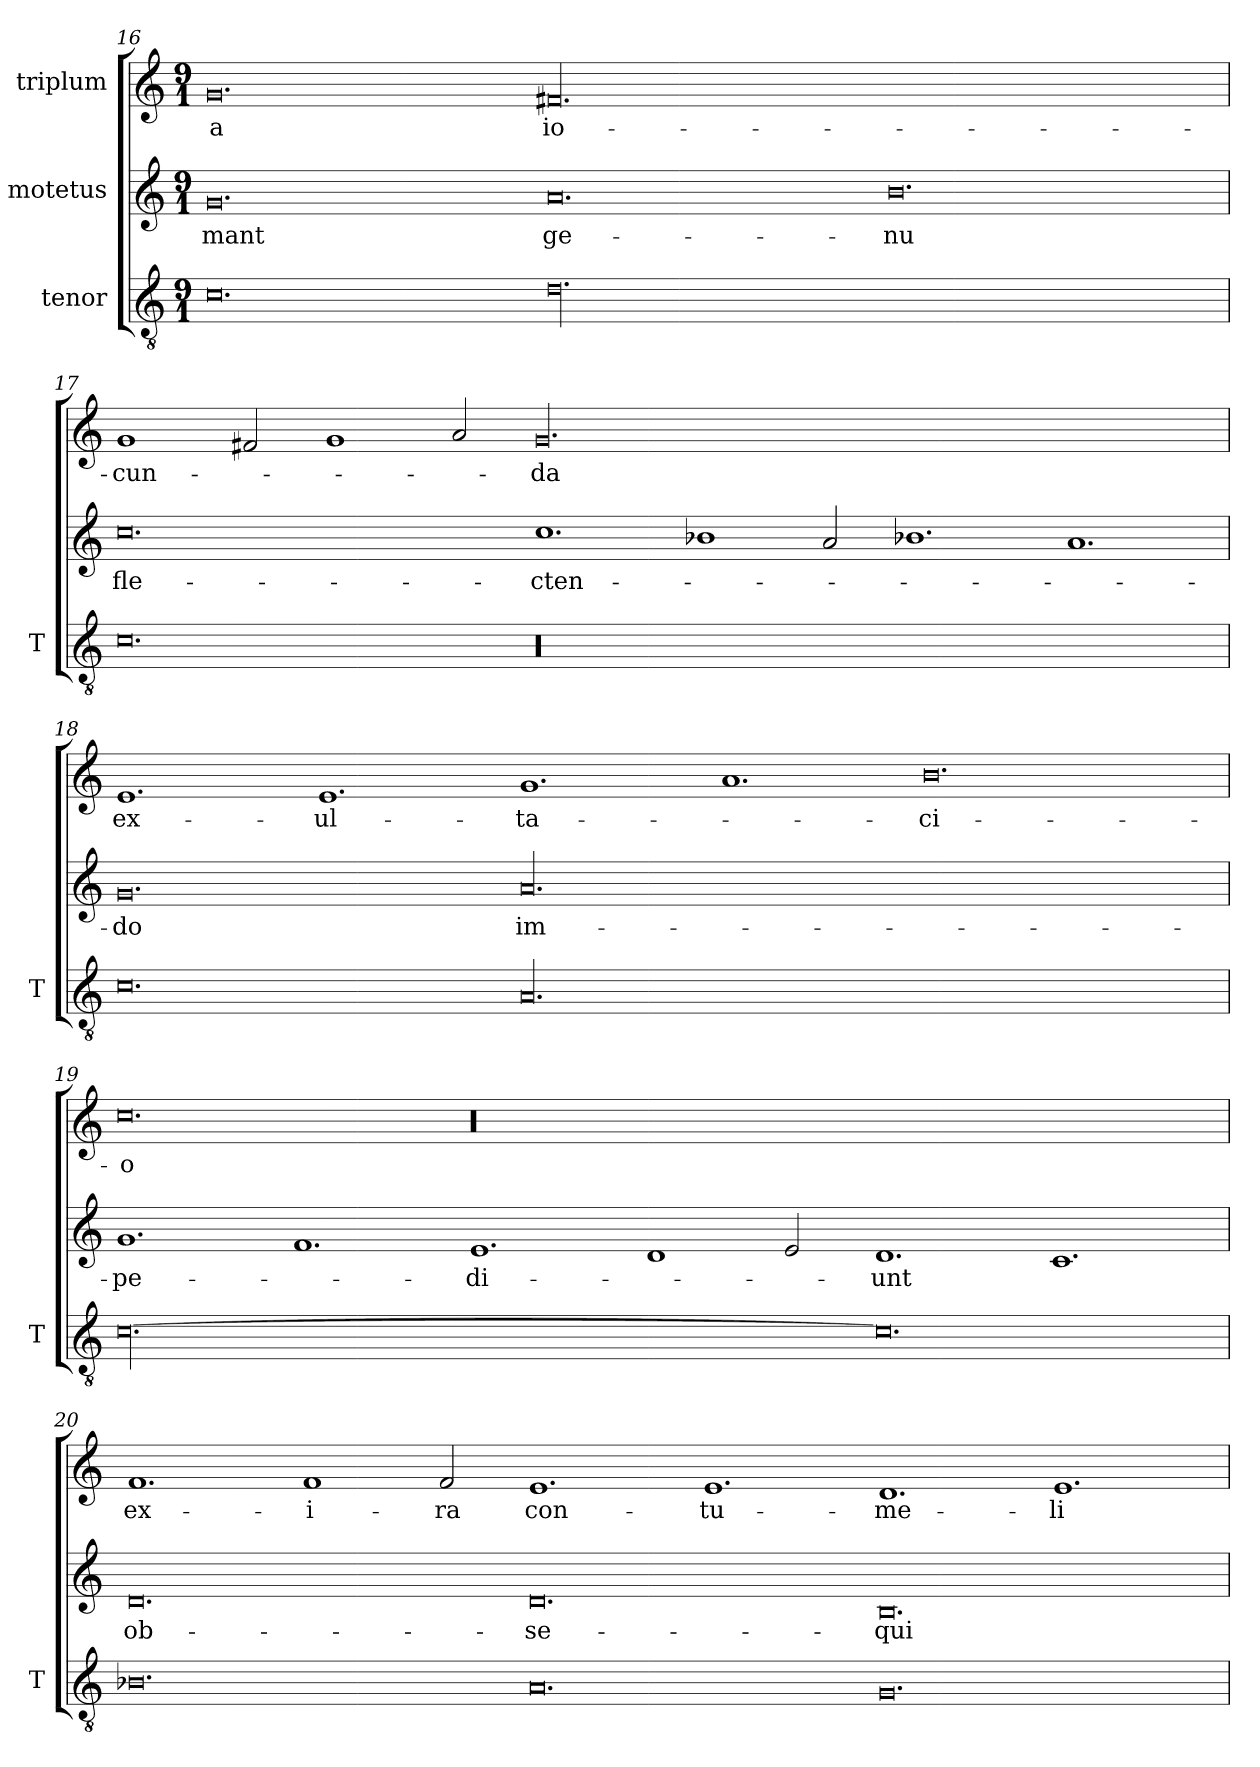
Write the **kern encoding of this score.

**kern	**kern	**text	**kern	**text
*part3	*part2	*part2	*part1	*part1
*staff3	*staff2	*staff2	*staff1	*staff1
*I"tenor	*I"motetus	*	*I"triplum	*
*I'T	*	*	*	*
*clefGv2	*clefG2	*	*clefG2	*
*k[]	*k[]	*	*k[]	*
*C:	*C:	*	*C:	*
*M9/1	*M9/1	*	*M9/1	*
=16	=16	=16	=16	=16
0.c\	0.g/	-mant	0.g/	-a
00.d\	0.a/	ge-	00.f#Xi/	io-
.	0.b\	-nu	.	.
=17	=17	=17	=17	=17
0.c\	0.cc\	fle-	1g/	-cun-
.	.	.	2f#Xi/	.
.	.	.	1g/	.
.	.	.	2a/	.
00.r	1.cc\	-cten-	00.g/	-da
.	1b-X\	.	.	.
.	2a/	.	.	.
.	1.b-Xi\	.	.	.
.	1.a/	.	.	.
!!LO:LB:g=z
=18	=18	=18	=18	=18
0.c\	0.g/	-do	1.e/	ex-
.	.	.	1.e/	-ul-
00.A/	00.a/	im-	1.g/	-ta-
.	.	.	1.a/	.
.	.	.	0.b\	-ci-
=19	=19	=19	=19	=19
[00.c\	1.g/	-pe-	0.cc\	-o
.	1.f/	.	.	.
.	1.e/	-di-	00.r	.
.	1d/	.	.	.
.	2e/	.	.	.
0.c\]	1.d/	-unt	.	.
.	1.c/	.	.	.
=20	=20	=20	=20	=20
0.B-Xi\	0.d/	ob-	1.f/	ex-
.	.	.	1f/	i-
.	.	.	2f/	-ra
0.A/	0.d/	-se-	1.e/	con-
.	.	.	1.e/	-tu-
0.G/	0.B/	-qui-	1.d/	-me-
.	.	.	1.e/	-li-
=	=	=	=	=
*-	*-	*-	*-	*-
